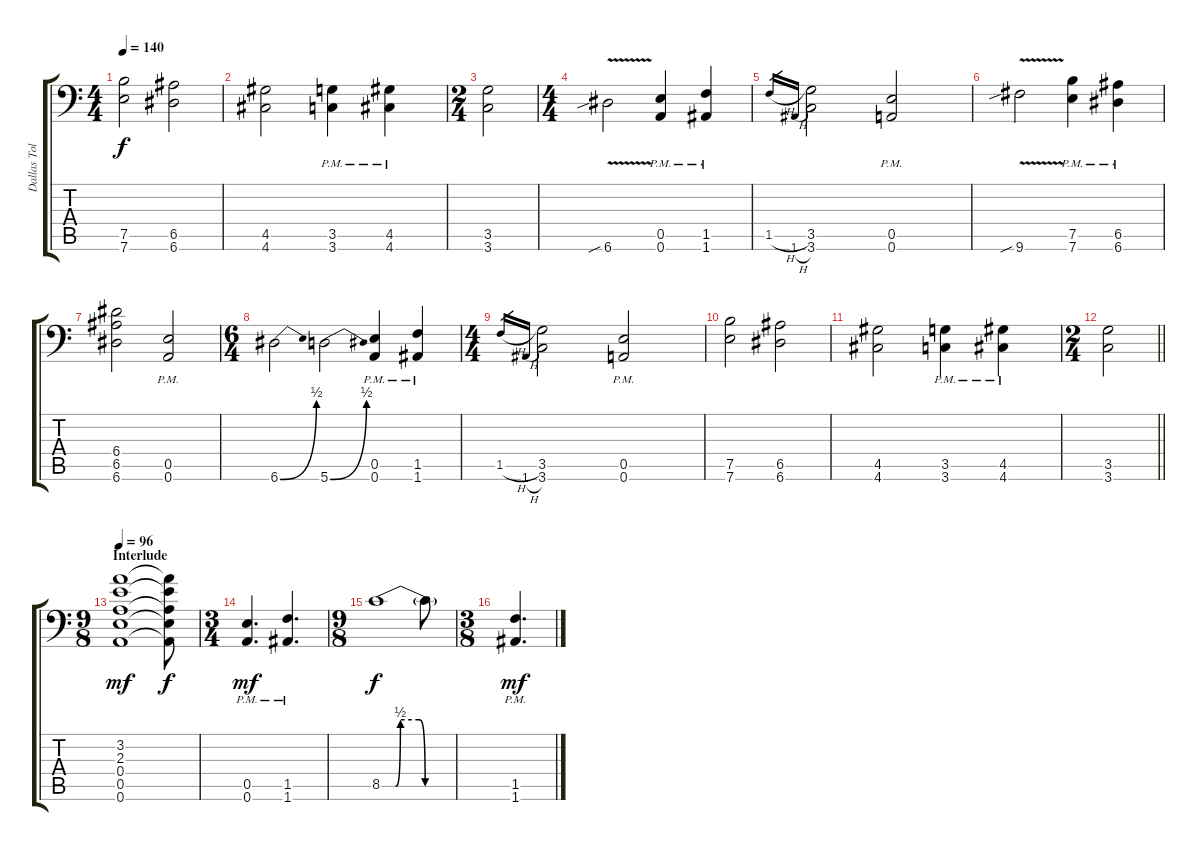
\track ("Dallas Toler-Wade" "Dallas Tol") {instrument distortionguitar}
\staff {score tabs}
\tuning (B3 Gb3 D3 A2 E2 A1) {hide}
\ts (4 4)
\tempo 140
\clef f4
\ks c
(7.5 7.6).2{dy f} (6.5 6.6).2 |
(4.5 4.6).2 (3.5{pm} 3.6{pm}).4 (4.5{pm} 4.6{pm}).4 |
\ts (2 4)
(3.5 3.6).2 |
\ts (4 4)
6.6{v sib}.2 (0.5{pm} 0.6{pm}).4 (1.5{pm} 1.6{pm}).4 |
1.5{h}.16{gr} 1.6{h}.16{gr} (3.5 3.6).2 (0.5{pm} 0.6{pm}).2 |
9.6{v sib}.2 (7.5{pm} 7.6{pm}).4 (6.5{pm} 6.6{pm}).4 |
(6.4 6.5 6.6).2 (0.5{pm} 0.6{pm}).2 |
\ts (6 4)
6.6{be (bend 0 0 60 2)}.2 5.6{be (bend 0 0 60 2)}.2 (0.5{pm} 0.6{pm}).4 (1.5{pm} 1.6{pm}).4 |
\ts (4 4)
1.5{h}.16{gr} 1.6{h}.16{gr} (3.5 3.6).2 (0.5{pm} 0.6{pm}).2 |
(7.5 7.6).2 (6.5 6.6).2 |
(4.5 4.6).2 (3.5{pm} 3.6{pm}).4 (4.5{pm} 4.6{pm}).4 |
\ts (2 4)
\barLineRight lightlight
(3.5 3.6).2 |
\ts (9 8)
\section ("" "Interlude")
\tempo 96
(3.2 2.3 0.4 0.5 0.6).1{dy mf} (3.2{t} 2.3{t} 0.4{t} 0.5{t} 0.6{t}).8{dy f} |
\ts (3 4)
(0.5{pm} 0.6{pm}).4{d dy mf} (1.5{pm} 1.6{pm}).4{d} |
\ts (9 8)
8.5{be (custom 0 0 11 0 15 2 30 2 35 0 45 0 60 0)}.1{dy f} 8.5{t}.8 |
\ts (3 8)
(1.5{pm} 1.6{pm}).4{d dy mf}
